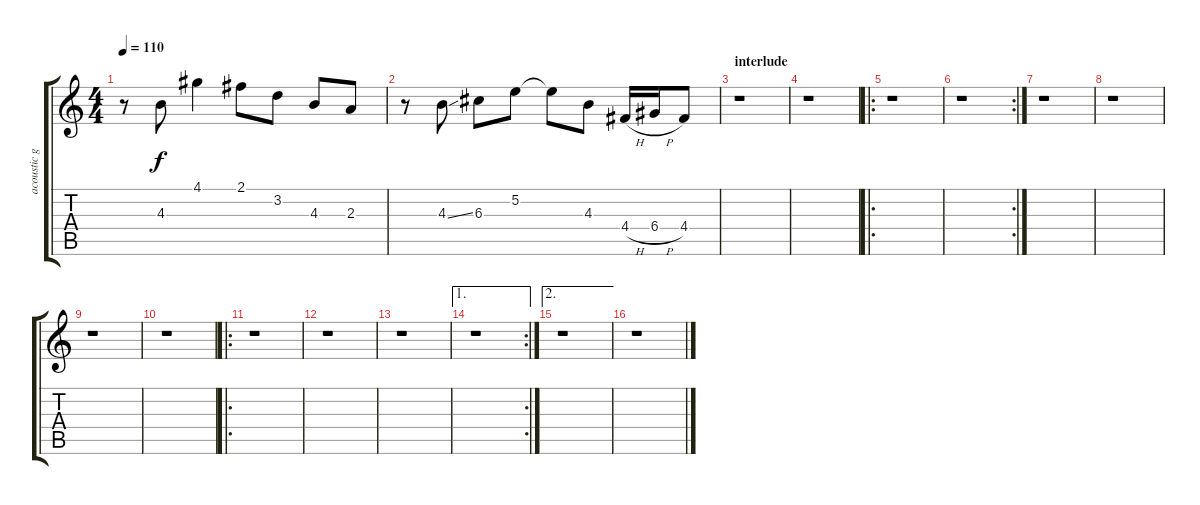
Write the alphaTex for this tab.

\track ("acoustic guitar(with delay)" "acoustic g") {instrument acousticguitarsteel}
\staff {score tabs}
\tuning (E4 B3 G3 D3 A2 E2) {hide}
\ts (4 4)
\tempo 110
\clef g2
\ks c
r.8{dy f} 4.3.8 4.1.4 2.1.8 3.2.8 4.3.8 2.3.8 |
r.8 4.3{ss}.8 6.3.8 5.2.8 5.2{t}.8 4.3.8 4.4{h}.16 6.4{h}.16 4.4.8 |
\section ("" "interlude")
r.1 |
r.1 |
\ro
r.1 |
\rc 2
r.1 |
r.1 |
r.1 |
r.1 |
r.1 |
\ro
r.1 |
r.1 |
r.1 |
\ae 1
\rc 2
r.1 |
\ae 2
r.1 |
r.1
